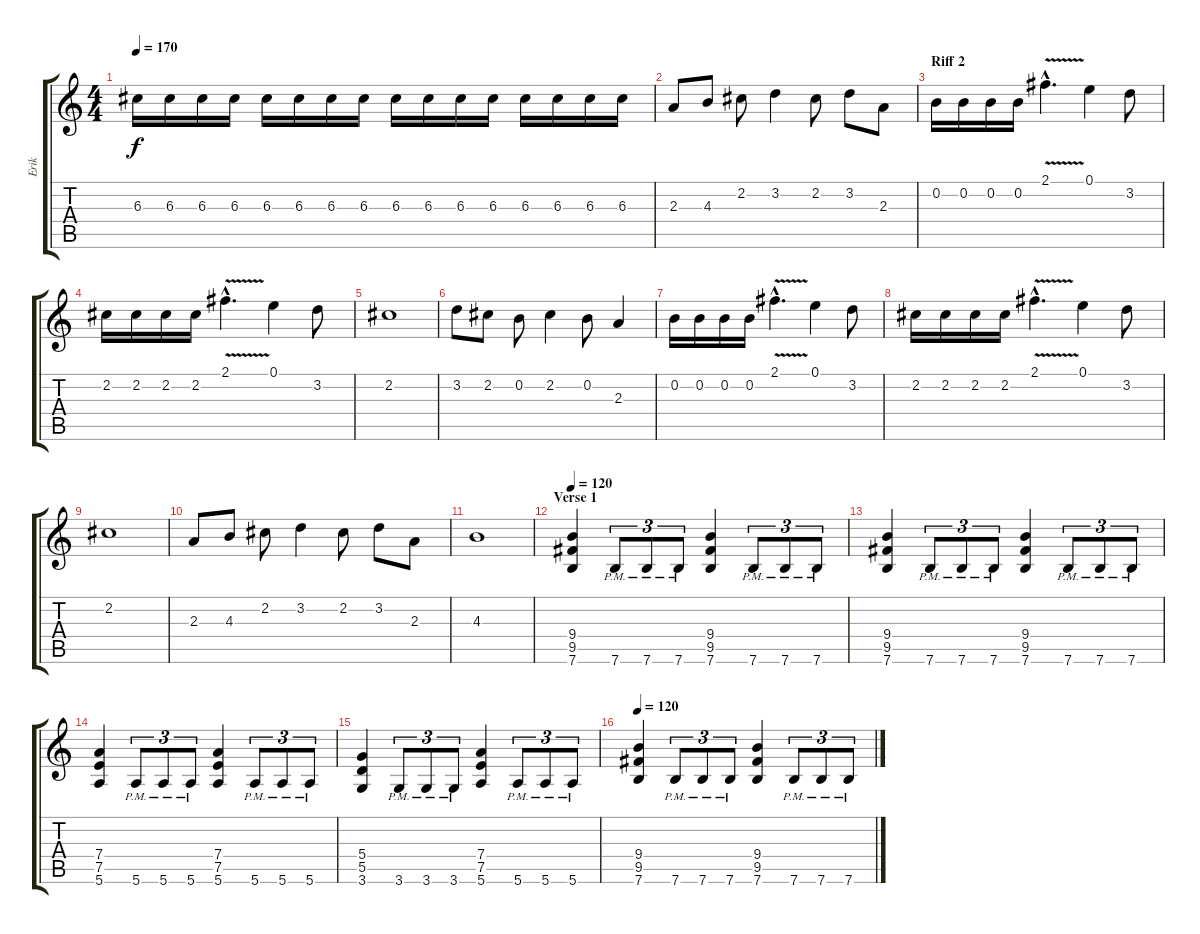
\track ("Erik" "Erik") {instrument distortionguitar}
\staff {score tabs}
\tuning (E4 B3 G3 D3 A2 E2) {hide}
\ts (4 4)
\tempo 170
\clef g2
\ks c
6.3.16{dy f} 6.3.16 6.3.16 6.3.16 6.3.16 6.3.16 6.3.16 6.3.16 6.3.16 6.3.16 6.3.16 6.3.16 6.3.16 6.3.16 6.3.16 6.3.16 |
2.3.8 4.3.8 2.2.8 3.2.4 2.2.8 3.2.8 2.3.8 |
\section ("" "Riff 2")
0.2.16 0.2.16 0.2.16 0.2.16 2.1{v hac}.4{d} 0.1.4 3.2.8 |
2.2.16 2.2.16 2.2.16 2.2.16 2.1{v hac}.4{d} 0.1.4 3.2.8 |
2.2.1 |
3.2.8 2.2.8 0.2.8 2.2.4 0.2.8 2.3.4 |
0.2.16 0.2.16 0.2.16 0.2.16 2.1{v hac}.4{d} 0.1.4 3.2.8 |
2.2.16 2.2.16 2.2.16 2.2.16 2.1{v hac}.4{d} 0.1.4 3.2.8 |
2.2.1 |
2.3.8 4.3.8 2.2.8 3.2.4 2.2.8 3.2.8 2.3.8 |
4.3.1 |
\section ("" "Verse 1")
\tempo 120
(9.4 9.5 7.6).4{volume 10 balance 12} 7.6{pm}.8{tu (3 2)} 7.6{pm}.8{tu (3 2)} 7.6{pm}.8{tu (3 2)} (9.4 9.5 7.6).4 7.6{pm}.8{tu (3 2)} 7.6{pm}.8{tu (3 2)} 7.6{pm}.8{tu (3 2)} |
(9.4 9.5 7.6).4 7.6{pm}.8{tu (3 2)} 7.6{pm}.8{tu (3 2)} 7.6{pm}.8{tu (3 2)} (9.4 9.5 7.6).4 7.6{pm}.8{tu (3 2)} 7.6{pm}.8{tu (3 2)} 7.6{pm}.8{tu (3 2)} |
(7.4 7.5 5.6).4 5.6{pm}.8{tu (3 2)} 5.6{pm}.8{tu (3 2)} 5.6{pm}.8{tu (3 2)} (7.4 7.5 5.6).4 5.6{pm}.8{tu (3 2)} 5.6{pm}.8{tu (3 2)} 5.6{pm}.8{tu (3 2)} |
(5.4 5.5 3.6).4 3.6{pm}.8{tu (3 2)} 3.6{pm}.8{tu (3 2)} 3.6{pm}.8{tu (3 2)} (7.4 7.5 5.6).4 5.6{pm}.8{tu (3 2)} 5.6{pm}.8{tu (3 2)} 5.6{pm}.8{tu (3 2)} |
\tempo 120
(9.4 9.5 7.6).4 7.6{pm}.8{tu (3 2)} 7.6{pm}.8{tu (3 2)} 7.6{pm}.8{tu (3 2)} (9.4 9.5 7.6).4 7.6{pm}.8{tu (3 2)} 7.6{pm}.8{tu (3 2)} 7.6{pm}.8{tu (3 2)}
